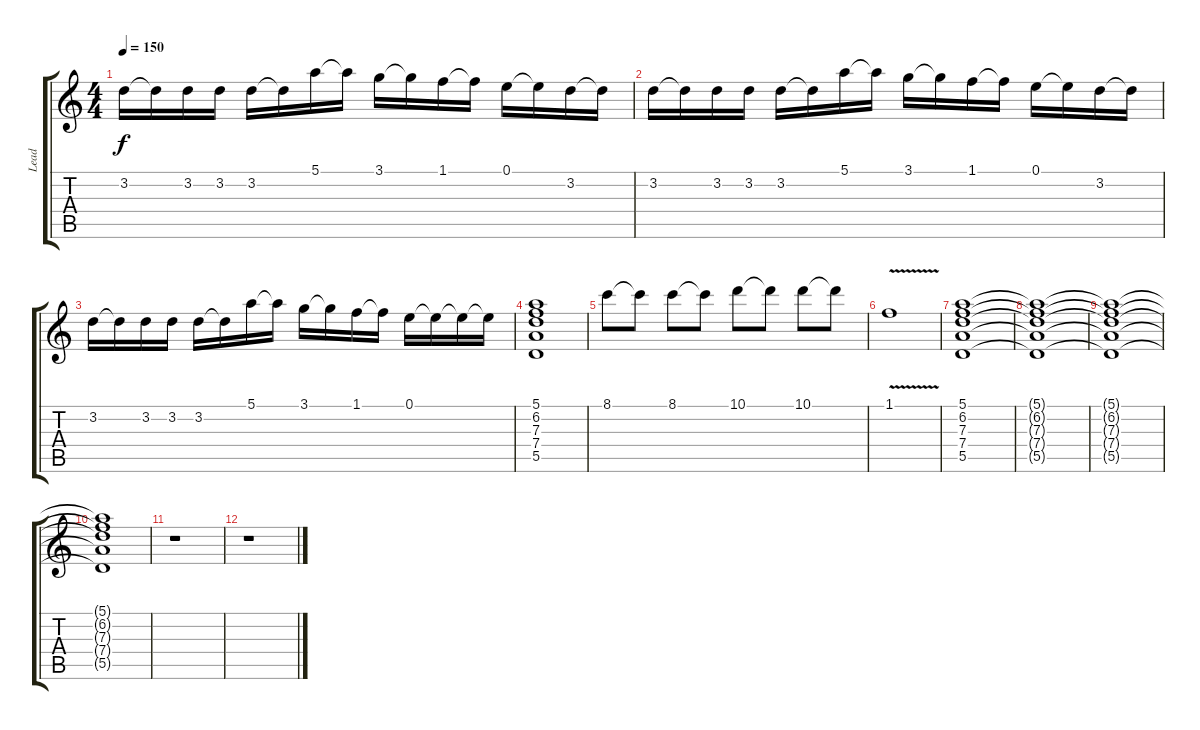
\track ("Lead" "Lead") {instrument overdrivenguitar}
\staff {score tabs}
\tuning (E4 B3 G3 D3 A2 E2) {hide}
\ts (4 4)
\tempo 150
\clef g2
\ks c
3.2.16{dy f} 3.2{t}.16 3.2.16 3.2.16 3.2.16 3.2{t}.16 5.1.16 5.1{t}.16 3.1.16 3.1{t}.16 1.1.16 1.1{t}.16 0.1.16 0.1{t}.16 3.2.16 3.2{t}.16 |
3.2.16 3.2{t}.16 3.2.16 3.2.16 3.2.16 3.2{t}.16 5.1.16 5.1{t}.16 3.1.16 3.1{t}.16 1.1.16 1.1{t}.16 0.1.16 0.1{t}.16 3.2.16 3.2{t}.16 |
3.2.16 3.2{t}.16 3.2.16 3.2.16 3.2.16 3.2{t}.16 5.1.16 5.1{t}.16 3.1.16 3.1{t}.16 1.1.16 1.1{t}.16 0.1.16 0.1{t}.16 0.1{t}.16 0.1{t}.16 |
(5.1 6.2 7.3 7.4 5.5).1 |
8.1.8 8.1{t}.8 8.1.8 8.1{t}.8 10.1.8 10.1{t}.8 10.1.8 10.1{t}.8 |
1.1{v}.1 |
(5.1 6.2 7.3 7.4 5.5).1 |
(5.1{t} 6.2{t} 7.3{t} 7.4{t} 5.5{t}).1 |
(5.1{t} 6.2{t} 7.3{t} 7.4{t} 5.5{t}).1 |
(5.1{t} 6.2{t} 7.3{t} 7.4{t} 5.5{t}).1 |
r.1 |
r.1
